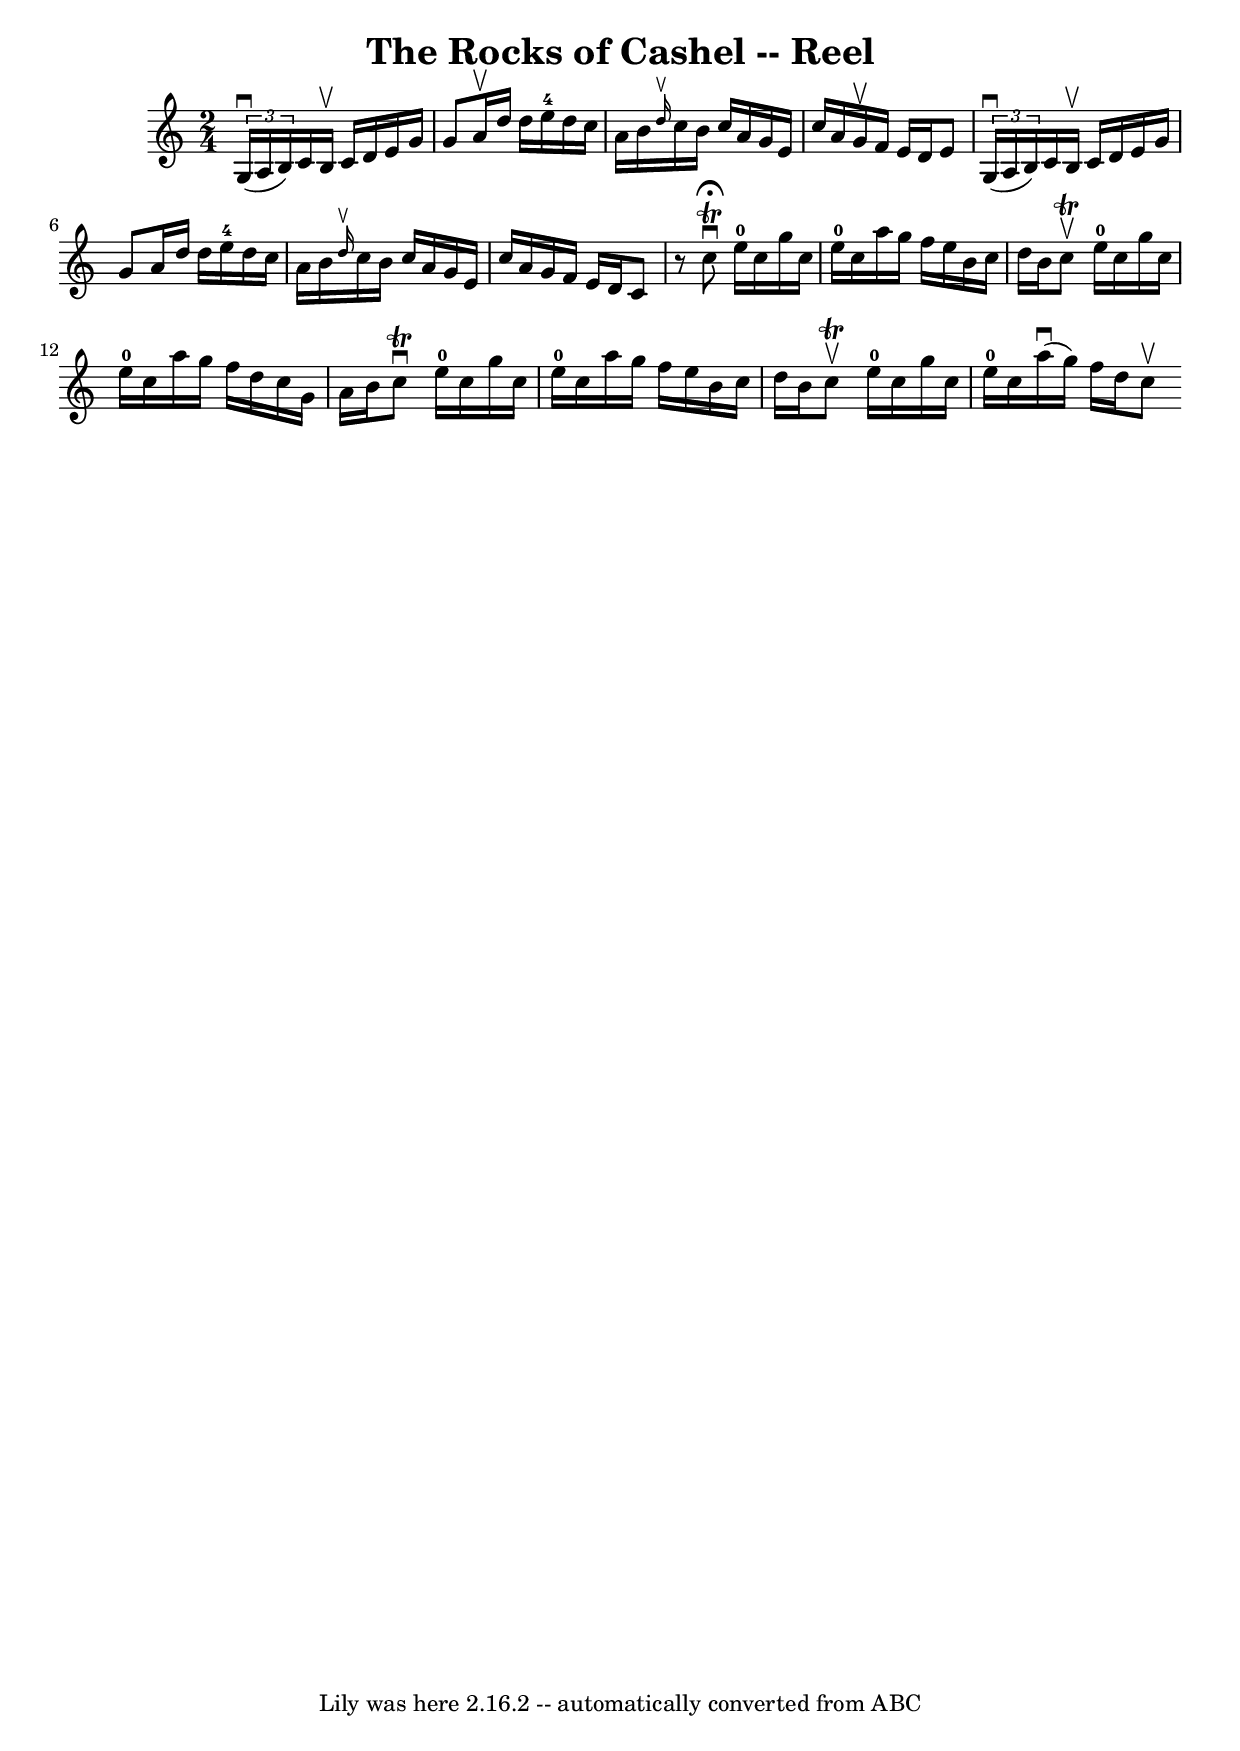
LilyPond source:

\version "2.16.2"
\include "Mammoth.ily"
\header {
  %% book = "Ryan's Mammoth Collection"
  crossRefNumber = "1"
  footnotes = "\\\\365"
  origin = "IRISH."
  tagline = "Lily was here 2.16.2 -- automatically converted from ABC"
  title = "The Rocks of Cashel -- Reel"

}
voicedefault =  {


  \time 2/4 
  \key c \major   \times 2/3 { g16^\downbow(a16 b16) }    |
  c'16 b16^\upbow c'16 d'16 e'16 g'16 g'8     |
  a'16^\upbow d''16 d''16 e''16-4 d''16 c''16 a'16 b'16     |
  \grace { d''16^\upbow } c''16 b'16 c''16 a'16 g'16 e'16 c''16 a'16      |
  g'16^\upbow f'16 e'16 d'16 e'8    \times 2/3 { g16 (^\downbow a16 b16) }     |
  c'16 b16^\upbow c'16 d'16 e'16 g'16 g'8     |
  a'16 d''16 d''16 e''16-4 d''16 c''16 a'16 b'16     |
  
  \grace { d''16^\upbow } c''16 b'16 c''16 a'16 g'16 e'16 c''16 a'16      |
  g'16 f'16 e'16 d'16 c'8 r8 \bar " |." c''8^\fermata^\downbow^\trill e''16-0 c''16 g''16 c''16 e''16-0 c''16     |
  a''16 g''16 f''16 e''16 b'16 c''16 d''16 b'16     |
  c''8^\upbow^\trill e''16-0 c''16 g''16 c''16 e''16-0 c''16     |
  a''16 g''16 f''16 d''16 c''16 g'16 a'16 b'16     |
  c''8^\downbow^\trill e''16-0 c''16 g''16 c''16 e''16-0 c''16    |
  a''16 g''16 f''16 e''16 b'16 c''16 d''16 b'16   |
  c''8^\upbow^\trill e''16-0 c''16 g''16 c''16 e''16-0 c''16     |
  a''16^\downbow(g''16) f''16 d''16 c''8^\upbow \bar " |."   

}

\score{
  <<

    \context Staff="default"
    {
      \voicedefault 
      
    }

  >>
  \layout {
    
  }
  \midi {
  }

}
